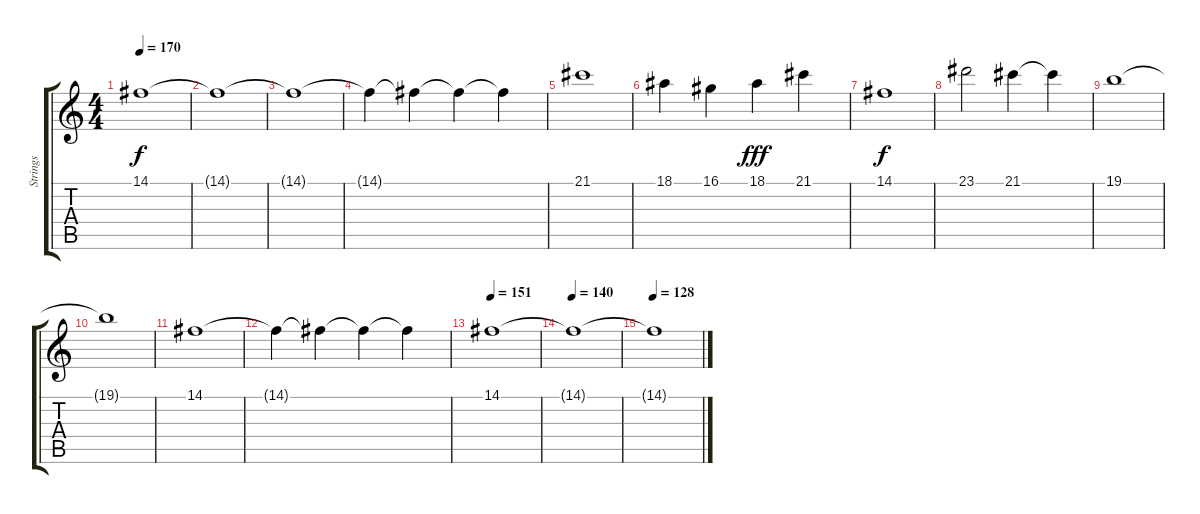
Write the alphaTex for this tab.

\track ("Strings" "Strings") {instrument stringensemble2}
\staff {score tabs}
\tuning (E4 B3 G3 D3 A2 E2) {hide}
\ts (4 4)
\tempo 170
\clef g2
\ks c
14.1{t}.1{dy f} |
14.1{t}.1 |
14.1{t}.1 |
14.1{t}.4 14.1{t}.4 14.1{t}.4 14.1{t}.4 |
21.1.1 |
18.1.4 16.1.4 18.1.4{dy fff} 21.1.4 |
14.1.1{dy f} |
23.1.2 21.1.4 21.1{t}.4 |
19.1.1 |
19.1{t}.1 |
14.1.1 |
14.1{t}.4 14.1{t}.4 14.1{t}.4 14.1{t}.4 |
\tempo 151
14.1.1{volume 0} |
\tempo 140
14.1{t}.1 |
\tempo 147
\tempo 128
14.1{t}.1
